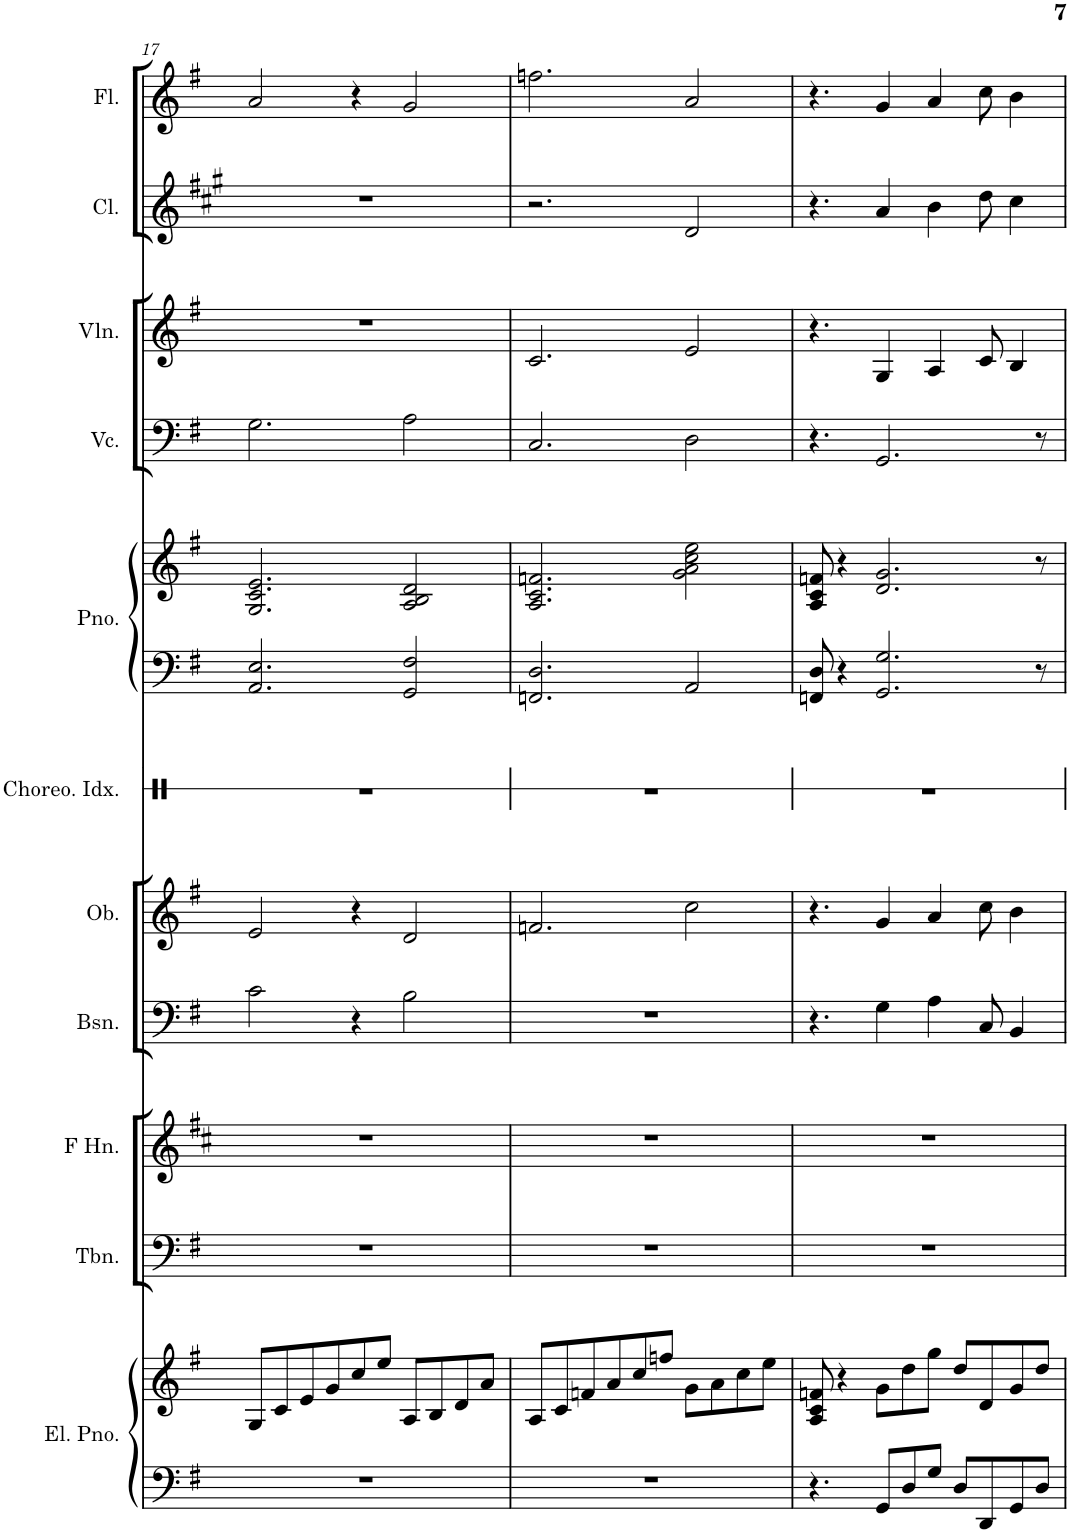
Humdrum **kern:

**kern	**kern	**kern	**kern	**kern	**kern	**kern	**kern	**kern	**kern	**kern	**kern	**kern
*part11	*part11	*part10	*part9	*part8	*part7	*part6	*part5	*part5	*part4	*part3	*part2	*part1
*staff13	*staff12	*staff11	*staff10	*staff9	*staff8	*staff7	*staff6	*staff5	*staff4	*staff3	*staff2	*staff1
*I"Electric Piano	*	*I"Trombone	*I"Horn in F	*I"Bassoon	*I"Oboe	*I"Choreographic Index	*I"Piano	*	*I"Violoncello	*I"Violin	*I"Clarinet	*I"Flute
*I'El. Pno.	*	*I'Tbn.	*	*I'Bsn.	*I'Ob.	*I'Choreo. Idx.	*I'Pno.	*	*I'Vc.	*I'Vln.	*I'Cl.	*I'Fl.
!!LO:PB:g=z
*clefF4	*clefG2	*clefF4	*clefG2	*clefF4	*clefG2	*clefX	*clefF4	*clefG2	*clefF4	*clefG2	*clefG2	*clefG2
*	*	*	*Trd4c7	*	*	*	*	*	*	*	*Trd1c2	*
*k[f#]	*k[f#]	*k[f#]	*k[f#c#]	*k[f#]	*k[f#]	*k[b-]	*k[f#]	*k[f#]	*k[f#]	*k[f#]	*k[f#c#g#]	*k[f#]
*M5/4	*M5/4	*M5/4	*M5/4	*M5/4	*M5/4	*M5/4	*M5/4	*M5/4	*M5/4	*M5/4	*M5/4	*M5/4
=17	=17	=17	=17	=17	=17	=17	=17	=17	=17	=17	=17	=17
4%5r	8G/L	4%5r	4%5r	2c\	2e/	4%5r	2.AA/ 2.E/	2.G/ 2.c/ 2.e/	2.G\	4%5r	4%5r	2a/
.	8c/	.	.	.	.	.	.	.	.	.	.	.
.	8e/	.	.	.	.	.	.	.	.	.	.	.
.	8g/	.	.	.	.	.	.	.	.	.	.	.
.	8cc/	.	.	4r	4r	.	.	.	.	.	.	4r
.	8ee/J	.	.	.	.	.	.	.	.	.	.	.
.	8A/L	.	.	2B\	2d/	.	2GG/ 2F#/	2A/ 2B/ 2d/	2A\	.	.	2g/
.	8B/	.	.	.	.	.	.	.	.	.	.	.
.	8d/	.	.	.	.	.	.	.	.	.	.	.
.	8a/J	.	.	.	.	.	.	.	.	.	.	.
=18	=18	=18	=18	=18	=18	=18	=18	=18	=18	=18	=18	=18
4%5r	8A/L	4%5r	4%5r	4%5r	2.fn/	4%5r	2.FFn/ 2.D/	2.A/ 2.c/ 2.fn/	2.C/	2.c/	2.r	2.ffn\
.	8c/	.	.	.	.	.	.	.	.	.	.	.
.	8fn/	.	.	.	.	.	.	.	.	.	.	.
.	8a/	.	.	.	.	.	.	.	.	.	.	.
.	8cc/	.	.	.	.	.	.	.	.	.	.	.
.	8ffn/J	.	.	.	.	.	.	.	.	.	.	.
.	8g\L	.	.	.	2cc\	.	2AA/	2g\ 2a\ 2cc\ 2ee\	2D\	2e/	2d/	2a/
.	8a\	.	.	.	.	.	.	.	.	.	.	.
.	8cc\	.	.	.	.	.	.	.	.	.	.	.
.	8ee\J	.	.	.	.	.	.	.	.	.	.	.
=19	=19	=19	=19	=19	=19	=19	=19	=19	=19	=19	=19	=19
4.r	8A/ 8c/ 8fn/	4%5r	4%5r	4.r	4.r	4%5r	8FFn/ 8D/	8A/ 8c/ 8fn/	4.r	4.r	4.r	4.r
.	4r	.	.	.	.	.	4r	4r	.	.	.	.
8GG/L	8g\L	.	.	4G\	4g/	.	2.GG/ 2.G/	2.d/ 2.g/	2.GG/	4G/	4a/	4g/
8D/	8dd\	.	.	.	.	.	.	.	.	.	.	.
8G/J	8gg\J	.	.	4A\	4a/	.	.	.	.	4A/	4b\	4a/
8D/L	8dd/L	.	.	.	.	.	.	.	.	.	.	.
8DD/	8d/	.	.	8C/	8cc\	.	.	.	.	8c/	8dd\	8cc\
8GG/	8g/	.	.	4BB/	4b\	.	.	.	.	4B/	4cc#\	4b\
8D/J	8dd/J	.	.	.	.	.	8r	8r	8r	.	.	.
=	=	=	=	=	=	=	=	=	=	=	=	=
*-	*-	*-	*-	*-	*-	*-	*-	*-	*-	*-	*-	*-
